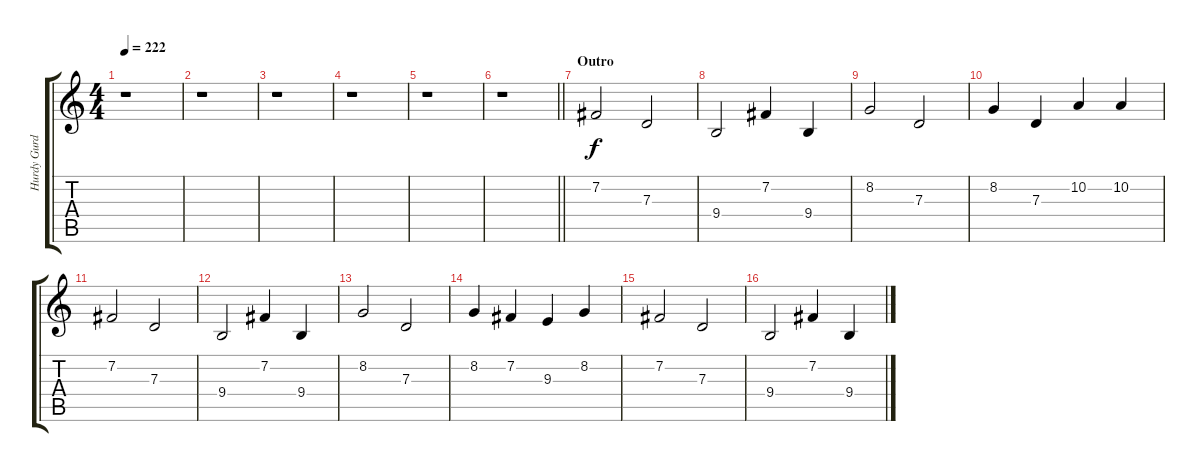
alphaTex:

\track ("Hurdy Gurdy" "Hurdy Gurd") {instrument cello}
\staff {score tabs}
\tuning (E4 B3 G3 D3 A2 E2) {hide}
\ts (4 4)
\tempo 222
\clef g2
\ks c
r.1{dy f} |
r.1 |
r.1 |
r.1 |
r.1 |
\barLineRight lightlight
r.1 |
\section ("" "Outro")
7.2.2 7.3.2 |
9.4.2 7.2.4 9.4.4 |
8.2.2 7.3.2 |
8.2.4 7.3.4 10.2.4 10.2.4 |
7.2.2 7.3.2 |
9.4.2 7.2.4 9.4.4 |
8.2.2 7.3.2 |
8.2.4 7.2.4 9.3.4 8.2.4 |
7.2.2 7.3.2 |
9.4.2 7.2.4 9.4.4
